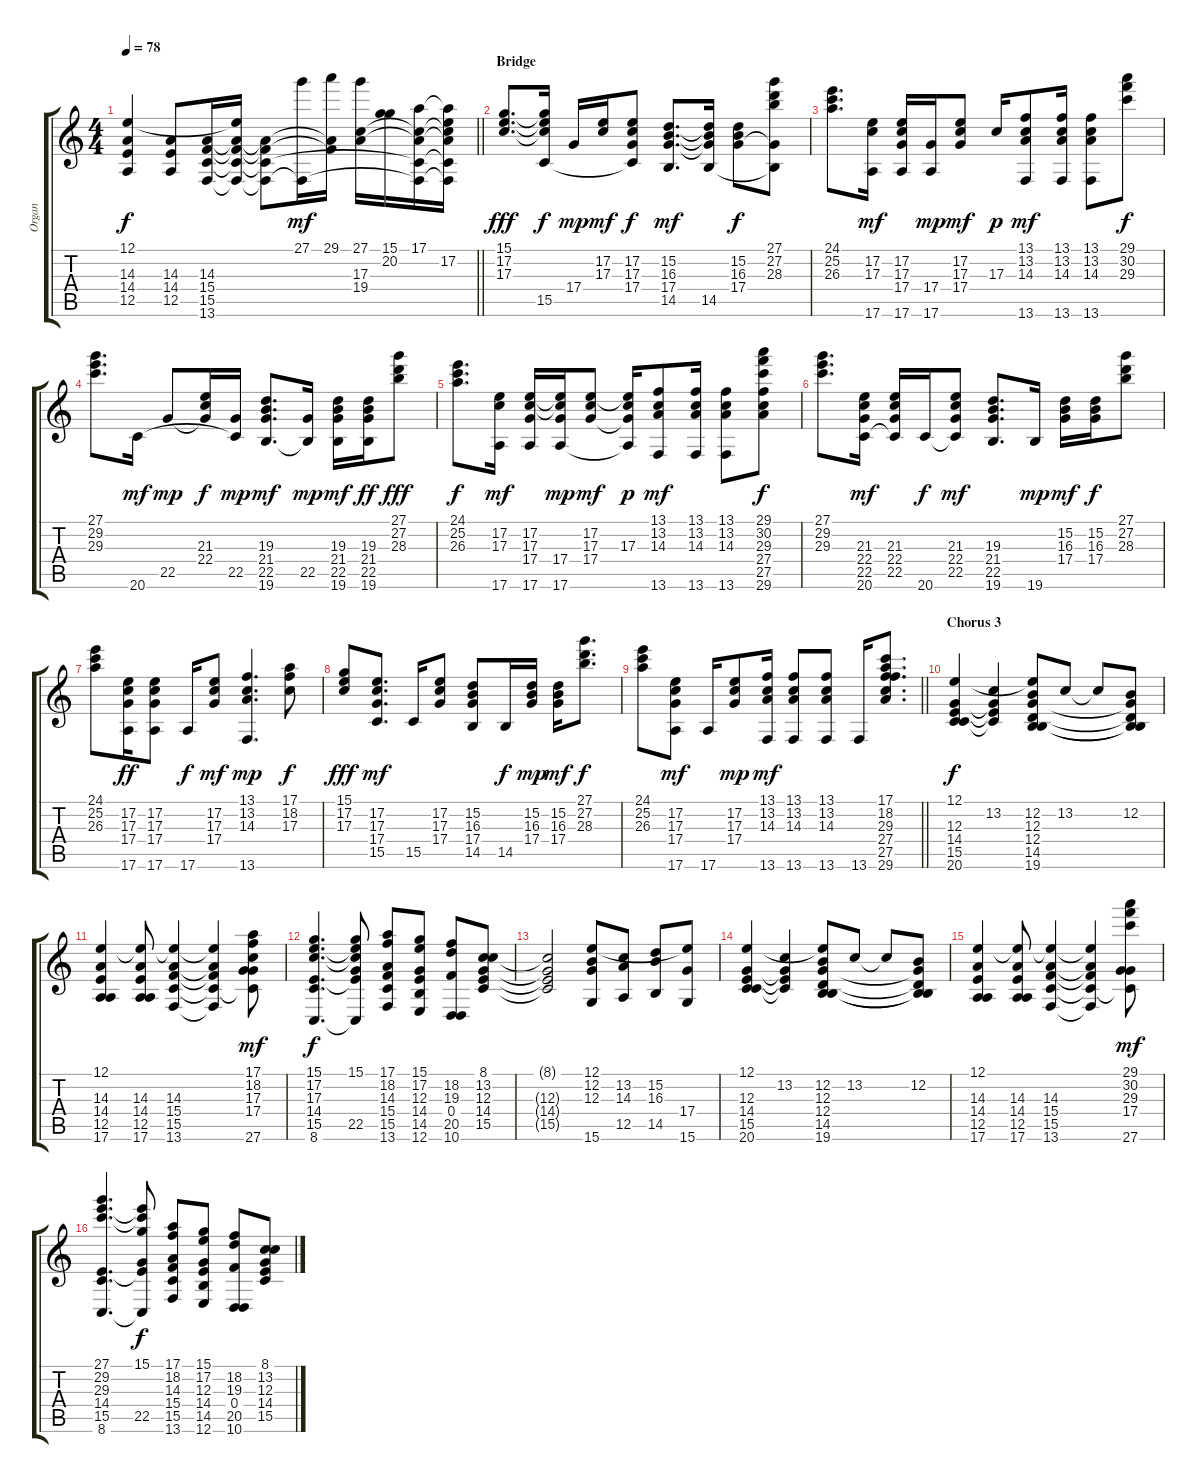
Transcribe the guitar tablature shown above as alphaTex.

\track ("Organ" "Organ") {instrument rockorgan}
\staff {score tabs}
\tuning (E4 B3 G3 D3 A2 E2) {hide}
\ts (4 4)
\tempo 78
\clef g2
\barLineRight lightlight
\ks c
(12.1 14.3 14.4 12.5).4{dy f} (14.3 14.4 12.5).8 (14.3 15.4 15.5 13.6).16 (12.1{t} 14.3{t} 15.4{t} 15.5{t} 13.6{t}).16 (14.3{t} 15.4{t} 15.5{t} 13.6{t}).8 (27.1 13.6{t}).16{dy mf} (29.1 14.3{t} 15.4{t}).16 (27.1 17.3 19.4).16 (15.1 20.2).16 (17.1 17.3{t} 19.4{t} 15.5{t} 13.6{t}).16 (17.1{t} 17.2 17.3{t} 19.4{t} 15.5{t} 13.6{t}).16 |
\section ("" "Bridge")
(15.1 17.2 17.3).8{d dy fff} (15.1{t} 17.2{t} 17.3{t} 15.5).16{dy f} 17.4.16{dy mp} (17.2 17.3).16{dy mf} (17.2 17.3 17.4 15.5{t}).8{dy f} (15.2 16.3 17.4 14.5).8{d dy mf} (15.2{t} 16.3{t} 17.4{t} 14.5).16 (15.2 16.3 17.4).8{dy f} (27.1 27.2 28.3 17.4{t} 14.5{t}).8 |
(24.1 25.2 26.3).8{d} (17.2 17.3 17.6).16{dy mf} (17.2 17.3 17.4 17.6).16 (17.4 17.6).16{dy mp} (17.2 17.3 17.4).8{dy mf} 17.3.16{dy p} (13.1 13.2 14.3 13.6).8{dy mf} (13.1 13.2 14.3 13.6).16 (13.1 13.2 14.3 13.6).8 (29.1 30.2 29.3).8{dy f} |
(27.1 29.2 29.3).8{d} 20.6.16{dy mf} 22.5.8{dy mp} (21.3 22.4 22.5{t}).16{dy f} (22.5 20.6{t}).16{dy mp} (19.3 21.4 22.5 19.6).8{d dy mf} (22.5 19.6{t}).16{dy mp} (19.3 21.4 22.5 19.6).16{dy mf} (19.3 21.4 22.5 19.6).16{dy ff} (27.1 27.2 28.3).8{dy fff} |
(24.1 25.2 26.3).8{d dy f} (17.2 17.3 17.6).16{dy mf} (17.2 17.3 17.4 17.6).16 (17.2{t} 17.3{t} 17.4 17.6).16{dy mp} (17.2 17.3 17.4).8{dy mf} (17.2{t} 17.3 17.4{t} 17.6{t}).16{dy p} (13.1 13.2 14.3 13.6).8{dy mf} (13.1 13.2 14.3 13.6).16 (13.1 13.2 14.3 13.6).8 (29.1 30.2 29.3 27.4 27.5 29.6).8{dy f} |
(27.1 29.2 29.3).8{d} (21.3 22.4 22.5 20.6).16{dy mf} (21.3 22.4 22.5 20.6{t}).16 20.6.16{dy f} (21.3 22.4 22.5 20.6{t}).8{dy mf} (19.3 21.4 22.5 19.6).8{d} 19.6.16{dy mp} (15.2 16.3 17.4).16{dy mf} (15.2 16.3 17.4).16{dy f} (27.1 27.2 28.3).8 |
(24.1 25.2 26.3).8 (17.2 17.3 17.4 17.6).16{dy ff} (17.2 17.3 17.4 17.6).8 17.6.16{dy f} (17.2 17.3 17.4).8{dy mf} (13.1 13.2 14.3 13.6).4{d dy mp} (17.1 18.2 17.3).8{dy f} |
(15.1 17.2 17.3).8{dy fff} (17.2 17.3 17.4 15.5).8{d dy mf} 15.5.16 (17.2 17.3 17.4).8 (15.2 16.3 17.4 14.5).8 14.5.16{dy f} (15.2 16.3 17.4).16{dy mp} (15.2 16.3 17.4).16{dy mf} (27.1 27.2 28.3).8{d dy f} |
\barLineRight lightlight
(24.1 25.2 26.3).8 (17.2 17.3 17.4 17.6).8{dy mf} 17.6.16 (17.2 17.3 17.4).8{dy mp} (13.1 13.2 14.3 13.6).16{dy mf} (13.1 13.2 14.3 13.6).8 (13.1 13.2 14.3 13.6).8 13.6.16 (17.1 18.2 29.3 27.4 27.5 29.6).8{d} |
\section ("" "Chorus 3")
(12.1 12.3 14.4 15.5 20.6).4{dy f} (13.2 12.3{t} 14.4{t} 15.5{t}).4 (12.1{t} 12.2 12.3 12.4 14.5 19.6).8 13.2.8 13.2{t}.8 (12.2 12.3{t} 12.4{t} 14.5{t} 19.6{t}).8 |
(12.1 14.3 14.4 12.5 17.6).4 (12.1{t} 14.3 14.4 12.5 17.6).8 (12.1{t} 14.3 15.4 15.5 13.6).4 (12.1{t} 14.3{t} 15.4{t} 15.5{t} 13.6{t}).4 (17.1 18.2 17.3 17.4 15.5{t} 27.6).8{dy mf} |
(15.1 17.2 17.3 14.4 15.5 8.6).4{d dy f} (15.1 17.2{t} 17.3{t} 14.4{t} 22.5 8.6{t}).8 (17.1 18.2 14.3 15.4 15.5 13.6).8 (15.1 17.2 12.3 14.4 14.5 12.6).8 (18.2 19.3 0.4 20.5 10.6).8 (8.1 13.2 12.3 14.4 15.5).8 |
(8.1{t} 12.3{t} 14.4{t} 15.5{t}).2 (12.1 12.2 12.3 15.6).8 (13.2 14.3 12.5).8 (15.2 16.3 14.5).8 (12.1{t} 17.4 15.6).8 |
(12.1 12.3 14.4 15.5 20.6).4 (13.2 12.3{t} 14.4{t} 15.5{t}).4 (12.1{t} 12.2 12.3 12.4 14.5 19.6).8 13.2.8 13.2{t}.8 (12.2 12.3{t} 12.4{t} 14.5{t} 19.6{t}).8 |
(12.1 14.3 14.4 12.5 17.6).4 (12.1{t} 14.3 14.4 12.5 17.6).8 (12.1{t} 14.3 15.4 15.5 13.6).4 (12.1{t} 14.3{t} 15.4{t} 15.5{t} 13.6{t}).4 (29.1 30.2 29.3 17.4 15.5{t} 27.6).8{dy mf} |
(27.1 29.2 29.3 14.4 15.5 8.6).4{d} (15.1 29.2{t} 29.3{t} 14.4{t} 22.5 8.6{t}).8{dy f} (17.1 18.2 14.3 15.4 15.5 13.6).8 (15.1 17.2 12.3 14.4 14.5 12.6).8 (18.2 19.3 0.4 20.5 10.6).8 (8.1 13.2 12.3 14.4 15.5).8
